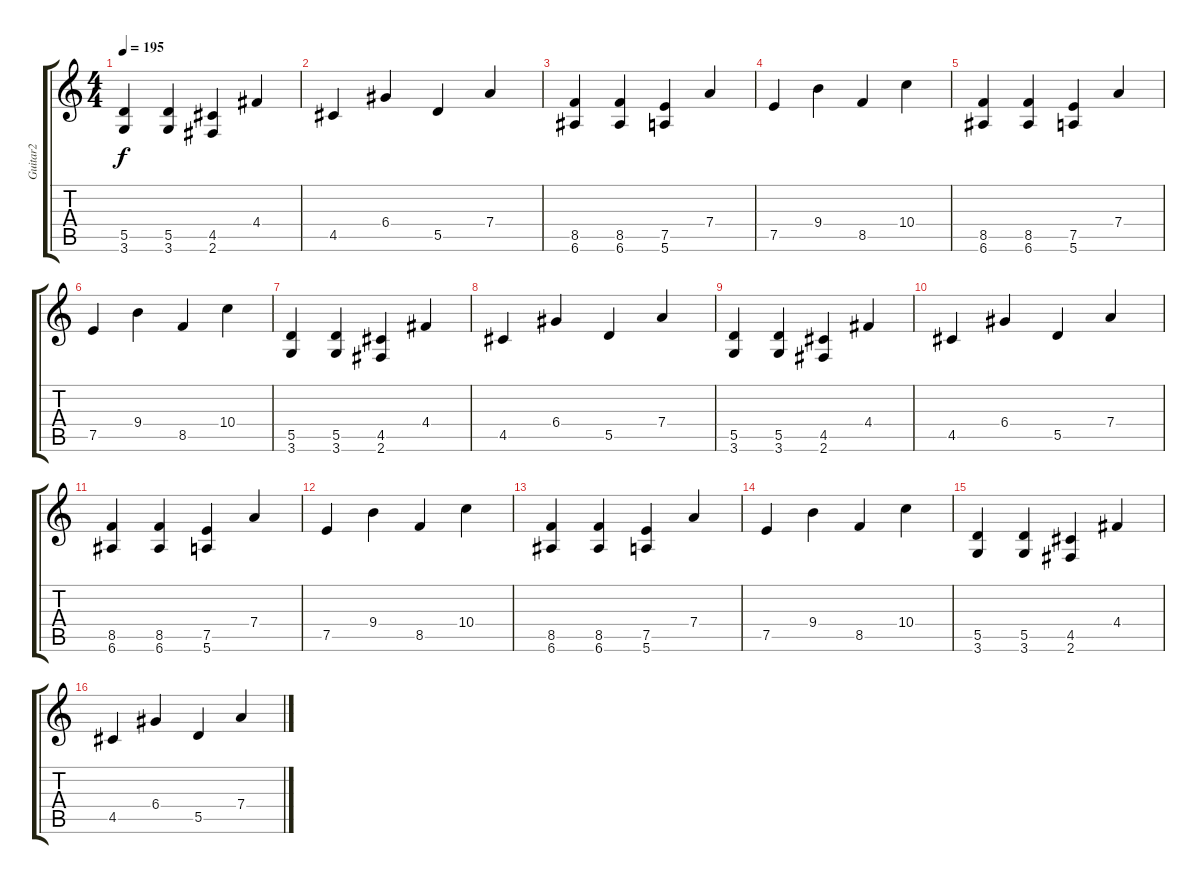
\track ("Guitar2" "Guitar2") {instrument distortionguitar}
\staff {score tabs}
\tuning (E4 B3 G3 D3 A2 E2) {hide}
\ts (4 4)
\tempo 195
\clef g2
\ks c
(5.5 3.6).4{dy f} (5.5 3.6).4 (4.5 2.6).4 4.4.4 |
4.5.4 6.4.4 5.5.4 7.4.4 |
(8.5 6.6).4 (8.5 6.6).4 (7.5 5.6).4 7.4.4 |
7.5.4 9.4.4 8.5.4 10.4.4 |
(8.5 6.6).4 (8.5 6.6).4 (7.5 5.6).4 7.4.4 |
7.5.4 9.4.4 8.5.4 10.4.4 |
(5.5 3.6).4 (5.5 3.6).4 (4.5 2.6).4 4.4.4 |
4.5.4 6.4.4 5.5.4 7.4.4 |
(5.5 3.6).4 (5.5 3.6).4 (4.5 2.6).4 4.4.4 |
4.5.4 6.4.4 5.5.4 7.4.4 |
(8.5 6.6).4 (8.5 6.6).4 (7.5 5.6).4 7.4.4 |
7.5.4 9.4.4 8.5.4 10.4.4 |
(8.5 6.6).4 (8.5 6.6).4 (7.5 5.6).4 7.4.4 |
7.5.4 9.4.4 8.5.4 10.4.4 |
(5.5 3.6).4 (5.5 3.6).4 (4.5 2.6).4 4.4.4 |
4.5.4 6.4.4 5.5.4 7.4.4
